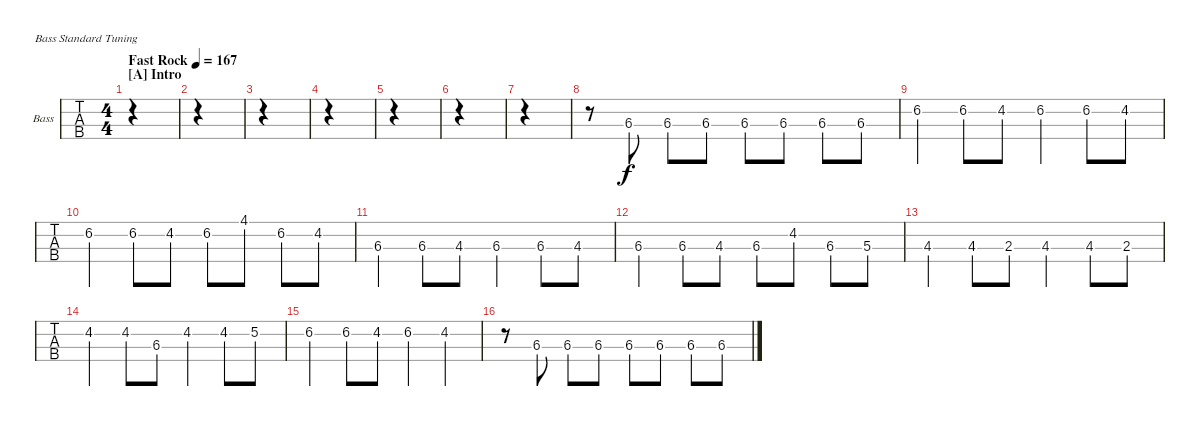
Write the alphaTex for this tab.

\defaultSystemsLayout 4
\bracketExtendMode groupsimilarinstruments
\firstSystemTrackNameOrientation horizontal
\otherSystemsTrackNameOrientation horizontal
\track ("Mikey Way" "Bass") {instrument electricbassfinger}
\staff {tabs}
\tuning (G2 D2 A1 E1)
\ts (4 4)
\section ("A" "Intro")
\tempo (167 "Fast Rock")
\clef f4
\ks abminor
|
|
|
|
|
|
|
r.8 6.3.8 6.3.8 6.3.8 6.3.8 6.3.8 6.3.8 6.3.8 |
6.2.4 6.2.8 4.2.8 6.2.4 6.2.8 4.2.8 |
6.2.4 6.2.8 4.2.8 6.2.8 4.1.8 6.2.8 4.2.8 |
6.3.4 6.3.8 4.3.8 6.3.4 6.3.8 4.3.8 |
6.3.4 6.3.8 4.3.8 6.3.8 4.2.8 6.3.8 5.3.8 |
4.3.4 4.3.8 2.3.8 4.3.4 4.3.8 2.3.8 |
4.2.4 4.2.8 6.3.8 4.2.4 4.2.8 5.2.8 |
6.2.4 6.2.8 4.2.8 6.2.4 4.2.4 |
r.8 6.3.8 6.3.8 6.3.8 6.3.8 6.3.8 6.3.8 6.3.8
